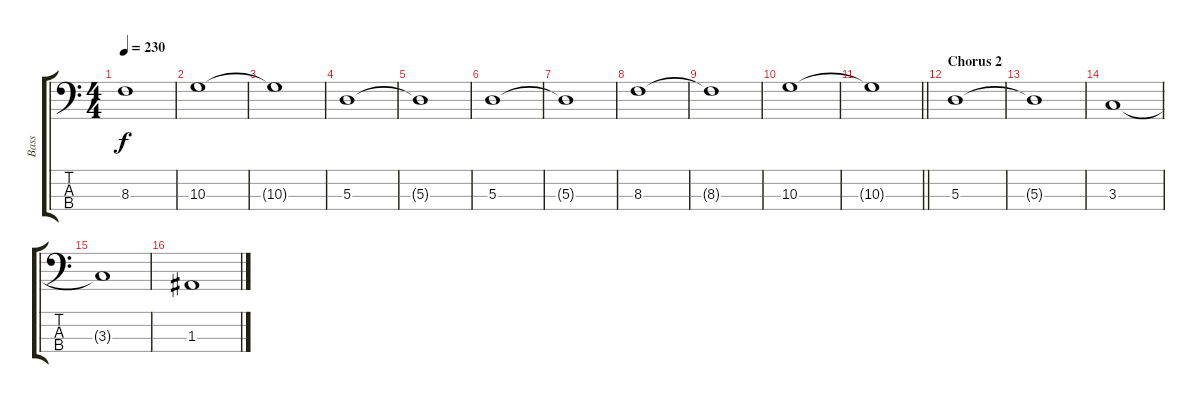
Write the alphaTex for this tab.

\track ("Bass" "Bass") {instrument electricbassfinger}
\staff {score tabs}
\tuning (G2 D2 A1 E1) {hide}
\ts (4 4)
\tempo 230
\clef f4
\ks c
8.3{t}.1{dy f} |
10.3.1 |
10.3{t}.1 |
5.3.1 |
5.3{t}.1 |
5.3.1 |
5.3{t}.1 |
8.3.1 |
8.3{t}.1 |
10.3.1 |
\barLineRight lightlight
10.3{t}.1 |
\section ("" "Chorus 2")
5.3.1 |
5.3{t}.1 |
3.3.1 |
3.3{t}.1 |
1.3.1
